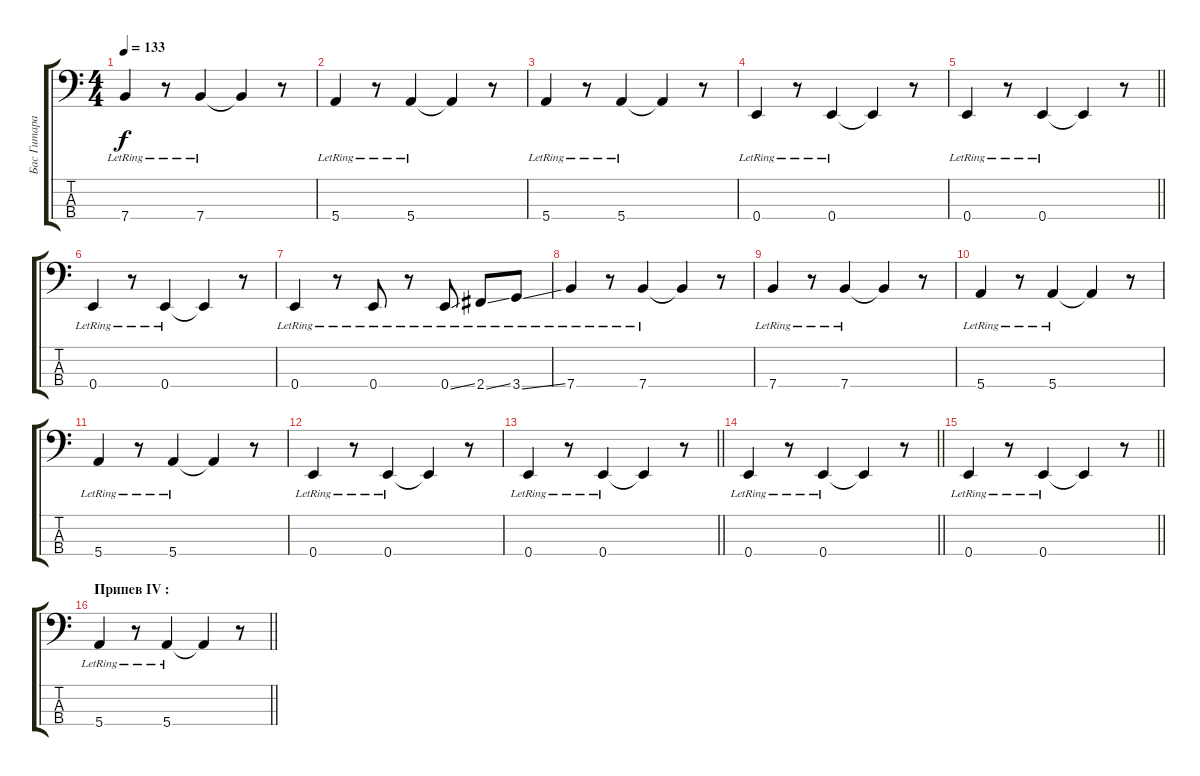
\track ("Бас Гитара" "Бас Гитара") {instrument electricbassfinger}
\staff {score tabs}
\tuning (G2 D2 A1 E1) {hide}
\ts (4 4)
\tempo 133
\clef f4
\ks c
7.4{lr}.4{dy f} r.8 7.4{lr}.4 7.4{t}.4 r.8 |
5.4{lr}.4 r.8 5.4{lr}.4 5.4{t}.4 r.8 |
5.4{lr}.4 r.8 5.4{lr}.4 5.4{t}.4 r.8 |
0.4{lr}.4 r.8 0.4{lr}.4 0.4{t}.4 r.8 |
\barLineRight lightlight
0.4{lr}.4 r.8 0.4{lr}.4 0.4{t}.4 r.8 |
0.4{lr}.4 r.8 0.4{lr}.4 0.4{t}.4 r.8 |
0.4{lr}.4 r.8 0.4{lr}.8 r.8 0.4{ss lr}.8 2.4{ss lr}.8 3.4{ss lr}.8 |
7.4{lr}.4 r.8 7.4{lr}.4 7.4{t}.4 r.8 |
7.4{lr}.4 r.8 7.4{lr}.4 7.4{t}.4 r.8 |
5.4{lr}.4 r.8 5.4{lr}.4 5.4{t}.4 r.8 |
5.4{lr}.4 r.8 5.4{lr}.4 5.4{t}.4 r.8 |
0.4{lr}.4 r.8 0.4{lr}.4 0.4{t}.4 r.8 |
\barLineRight lightlight
0.4{lr}.4 r.8 0.4{lr}.4 0.4{t}.4 r.8 |
\barLineRight lightlight
0.4{lr}.4 r.8 0.4{lr}.4 0.4{t}.4 r.8 |
\barLineRight lightlight
0.4{lr}.4 r.8 0.4{lr}.4 0.4{t}.4 r.8 |
\section ("" "Припев IV :")
\barLineRight lightlight
5.4{lr}.4 r.8 5.4{lr}.4 5.4{t}.4 r.8
